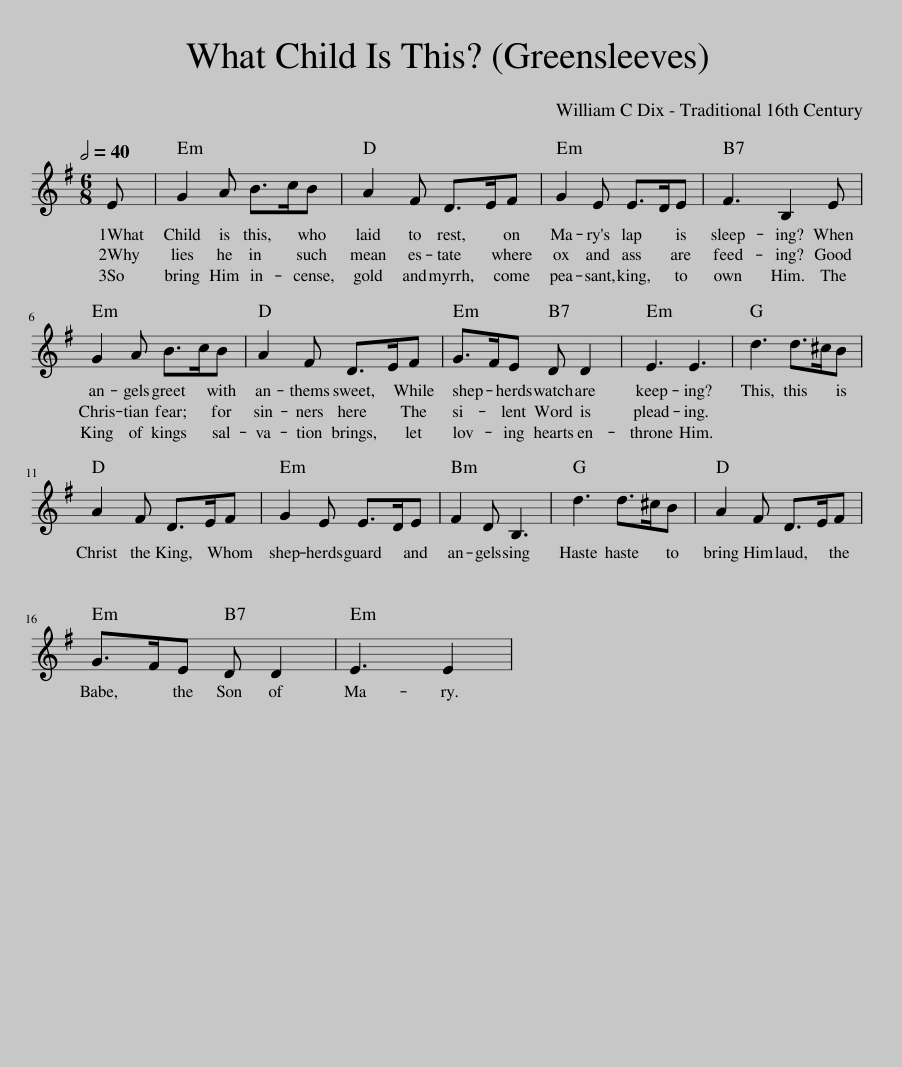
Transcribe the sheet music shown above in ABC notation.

X:1
L:1/8
Q:1/2=40
M:6/8
I:linebreak $
K:Emin
V:1 treble
V:1
 E | G2 A B>cB | A2 F D>EF | G2 E E>DE | F3 B,2 E |$ %5
 G2 A B>cB | A2 F D>EF | G>FE D D2 | E3 E3 | d3 d>^cB |$ %10
 A2 F D>EF | G2 E E>DE | F2 D B,3 | d3 d>^cB | A2 F D>EF |$ %15
 G>FE D D2 | E3 E2 | %17
